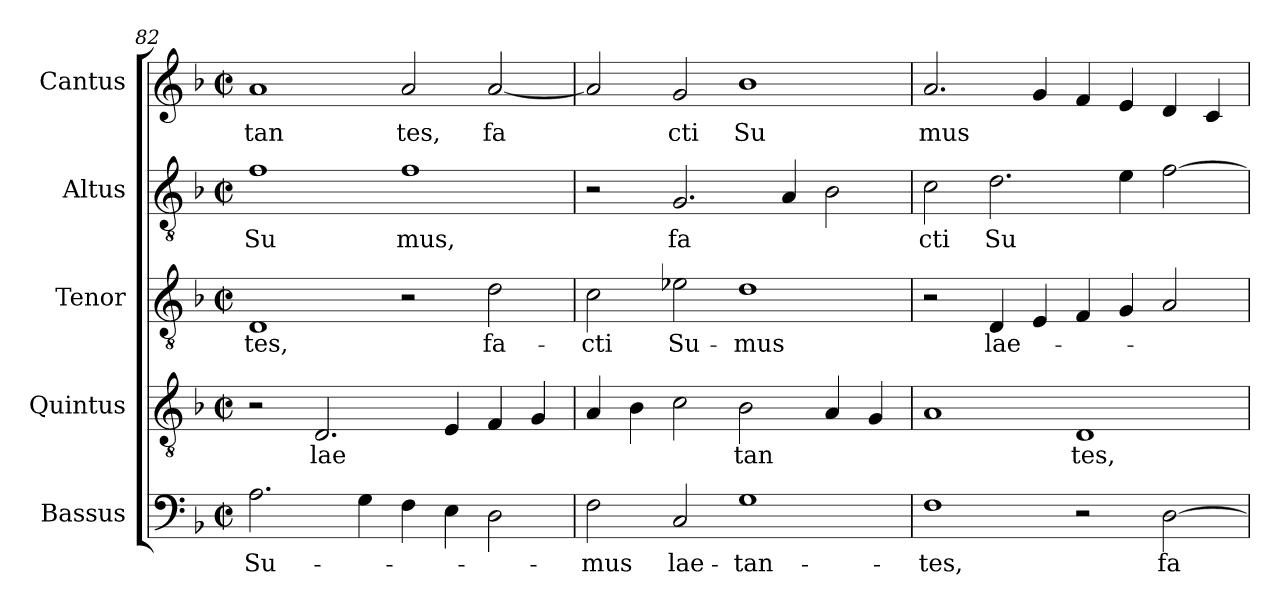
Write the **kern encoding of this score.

**kern	**text	**kern	**text	**kern	**text	**kern	**text	**kern	**text
*part5	*part5	*part4	*part4	*part3	*part3	*part2	*part2	*part1	*part1
*staff5	*staff5	*staff4	*staff4	*staff3	*staff3	*staff2	*staff2	*staff1	*staff1
*I"Bassus	*	*I"Quintus	*	*I"Tenor	*	*I"Altus	*	*I"Cantus	*
*clefF4	*	*clefGv2	*	*clefGv2	*	*clefGv2	*	*clefG2	*
*k[b-]	*	*k[b-]	*	*k[b-]	*	*k[b-]	*	*k[b-]	*
*F:	*	*F:	*	*F:	*	*F:	*	*F:	*
*M2/2	*	*M2/2	*	*M2/2	*	*M2/2	*	*M2/2	*
*met(c|)	*	*met(c|)	*	*met(c|)	*	*met(c|)	*	*met(c|)	*
=82	=82	=82	=82	=82	=82	=82	=82	=82	=82
!	!LO:LY:b:cj	!	!	!	!LO:LY:b:cj	!	!LO:LY:b:cj	!	!LO:LY:b:cj
2.A\	Su-	2r	.	1D	tes,	1f	Su	1a	tan
!	!	!	!LO:LY:b	!	!	!	!	!	!
.	.	2.D/	lae	.	.	.	.	.	.
4G\	.	.	.	.	.	.	.	.	.
!	!	!	!	!	!	!	!LO:LY:b:cj	!	!LO:LY:b:cj
4F\	.	.	.	2r	.	1f	mus,	2a/	tes,
4E\	.	4E/	.	.	.	.	.	.	.
!	!	!	!	!	!LO:LY:b:cj	!	!	!	!LO:LY:b:cj
2D\	.	4F/	.	2d\	fa-	.	.	[<2a/	fa
.	.	4G/	.	.	.	.	.	.	.
=83	=83	=83	=83	=83	=83	=83	=83	=83	=83
!	!LO:LY:b:cj	!	!	!	!LO:LY:b:cj	!	!	!	!
2F\	-mus	4A/	.	2c\	-cti	2r	.	2a/]	.
.	.	4B-\	.	.	.	.	.	.	.
!	!LO:LY:b:cj	!	!	!	!LO:LY:b:cj	!	!LO:LY:b:cj	!	!LO:LY:b:cj
2C/	lae-	2c\	.	2e-X\	Su-	2.G/	fa	2g/	cti
!	!LO:LY:b:cj	!	!LO:LY:b	!	!LO:LY:b:cj	!	!	!	!LO:LY:b:cj
1G	-tan-	2B-\	tan	1d	-mus	.	.	1b-	Su
.	.	.	.	.	.	4A/	.	.	.
.	.	4A/	.	.	.	2B-\	.	.	.
.	.	4G/	.	.	.	.	.	.	.
=84	=84	=84	=84	=84	=84	=84	=84	=84	=84
!	!LO:LY:b:cj	!	!	!	!	!	!LO:LY:b:cj	!	!LO:LY:b
1F	-tes,	1A	.	2r	.	2c\	cti	2.a/	mus
!	!	!	!	!	!LO:LY:b	!	!LO:LY:b:cj	!	!
.	.	.	.	4D/	lae-	2.d\	Su	.	.
.	.	.	.	4E/	.	.	.	4g/	.
!	!	!	!LO:LY:b:cj	!	!	!	!	!	!
2r	.	1D	tes,	4F/	.	.	.	4f/	.
.	.	.	.	4G/	.	4e\	.	4e/	.
!	!LO:LY:b:cj	!	!	!	!	!	!	!	!
[>2D\	fa-	.	.	2A/	.	[>2f\	.	4d/	.
.	.	.	.	.	.	.	.	4c/	.
=	=	=	=	=	=	=	=	=	=
*-	*-	*-	*-	*-	*-	*-	*-	*-	*-
